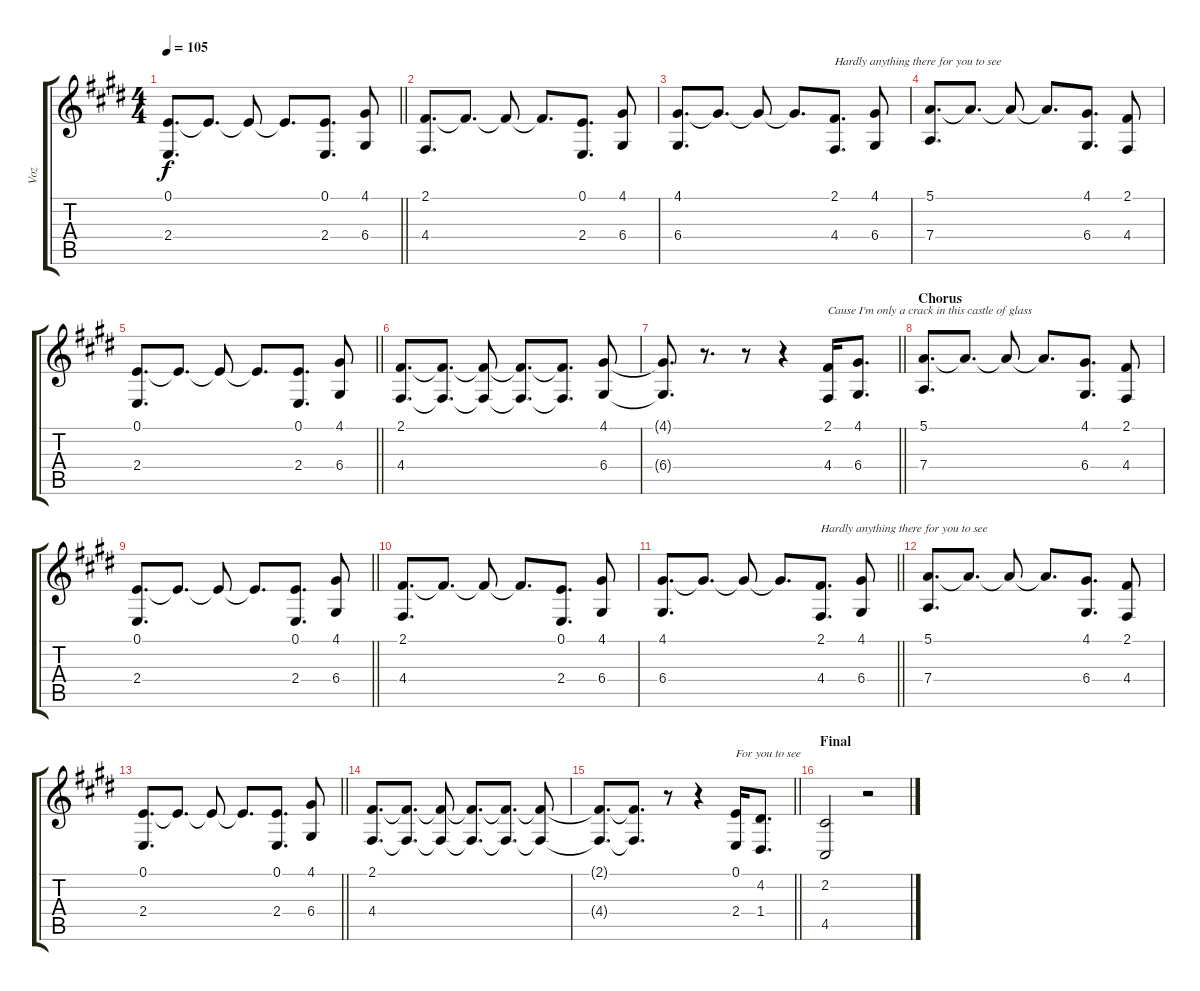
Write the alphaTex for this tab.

\track ("Voz" "Voz") {instrument oboe}
\staff {score tabs}
\tuning (E4 B3 G3 D3 A2 E2) {hide}
\ts (4 4)
\tempo 105
\clef g2
\barLineRight lightlight
\ks c#minor
(0.1 2.4).8{d dy f} 0.1{t}.8{d} 0.1{t}.8 0.1{t}.8{d} (0.1 2.4).8{d} (4.1 6.4).8 |
(2.1 4.4).8{d} 2.1{t}.8{d} 2.1{t}.8 2.1{t}.8{d} (0.1 2.4).8{d} (4.1 6.4).8 |
(4.1 6.4).8{d} 4.1{t}.8{d} 4.1{t}.8 4.1{t}.8{d} (2.1 4.4).8{d txt "Hardly anything there for you to see"} (4.1 6.4).8 |
(5.1 7.4).8{d} 5.1{t}.8{d} 5.1{t}.8 5.1{t}.8{d} (4.1 6.4).8{d} (2.1 4.4).8 |
\barLineRight lightlight
(0.1 2.4).8{d} 0.1{t}.8{d} 0.1{t}.8 0.1{t}.8{d} (0.1 2.4).8{d} (4.1 6.4).8 |
(2.1 4.4).8{d} (2.1{t} 4.4{t}).8{d} (2.1{t} 4.4{t}).8 (2.1{t} 4.4{t}).8{d} (2.1{t} 4.4{t}).8{d} (4.1 6.4).8 |
\barLineRight lightlight
(4.1{t} 6.4{t}).8{d} r.8{d} r.8 r.4 (2.1 4.4).16{txt "Cause I'm only a crack in this castle of glass "} (4.1 6.4).8{d} |
\section ("" "Chorus")
(5.1 7.4).8{d} 5.1{t}.8{d} 5.1{t}.8 5.1{t}.8{d} (4.1 6.4).8{d} (2.1 4.4).8 |
\barLineRight lightlight
(0.1 2.4).8{d} 0.1{t}.8{d} 0.1{t}.8 0.1{t}.8{d} (0.1 2.4).8{d} (4.1 6.4).8 |
(2.1 4.4).8{d} 2.1{t}.8{d} 2.1{t}.8 2.1{t}.8{d} (0.1 2.4).8{d} (4.1 6.4).8 |
\barLineRight lightlight
(4.1 6.4).8{d} 4.1{t}.8{d} 4.1{t}.8 4.1{t}.8{d} (2.1 4.4).8{d txt "Hardly anything there for you to see"} (4.1 6.4).8 |
(5.1 7.4).8{d} 5.1{t}.8{d} 5.1{t}.8 5.1{t}.8{d} (4.1 6.4).8{d} (2.1 4.4).8 |
\barLineRight lightlight
(0.1 2.4).8{d} 0.1{t}.8{d} 0.1{t}.8 0.1{t}.8{d} (0.1 2.4).8{d} (4.1 6.4).8 |
(2.1 4.4).8{d} (2.1{t} 4.4{t}).8{d} (2.1{t} 4.4{t}).8 (2.1{t} 4.4{t}).8{d} (2.1{t} 4.4{t}).8{d} (2.1{t} 4.4{t}).8 |
\barLineRight lightlight
(2.1{t} 4.4{t}).8{d} (2.1{t} 4.4{t}).8{d} r.8 r.4 (0.1 2.4).16{txt "For you to see "} (4.2 1.4).8{d} |
\section ("" "Final")
(2.2 4.5).2 r.2
